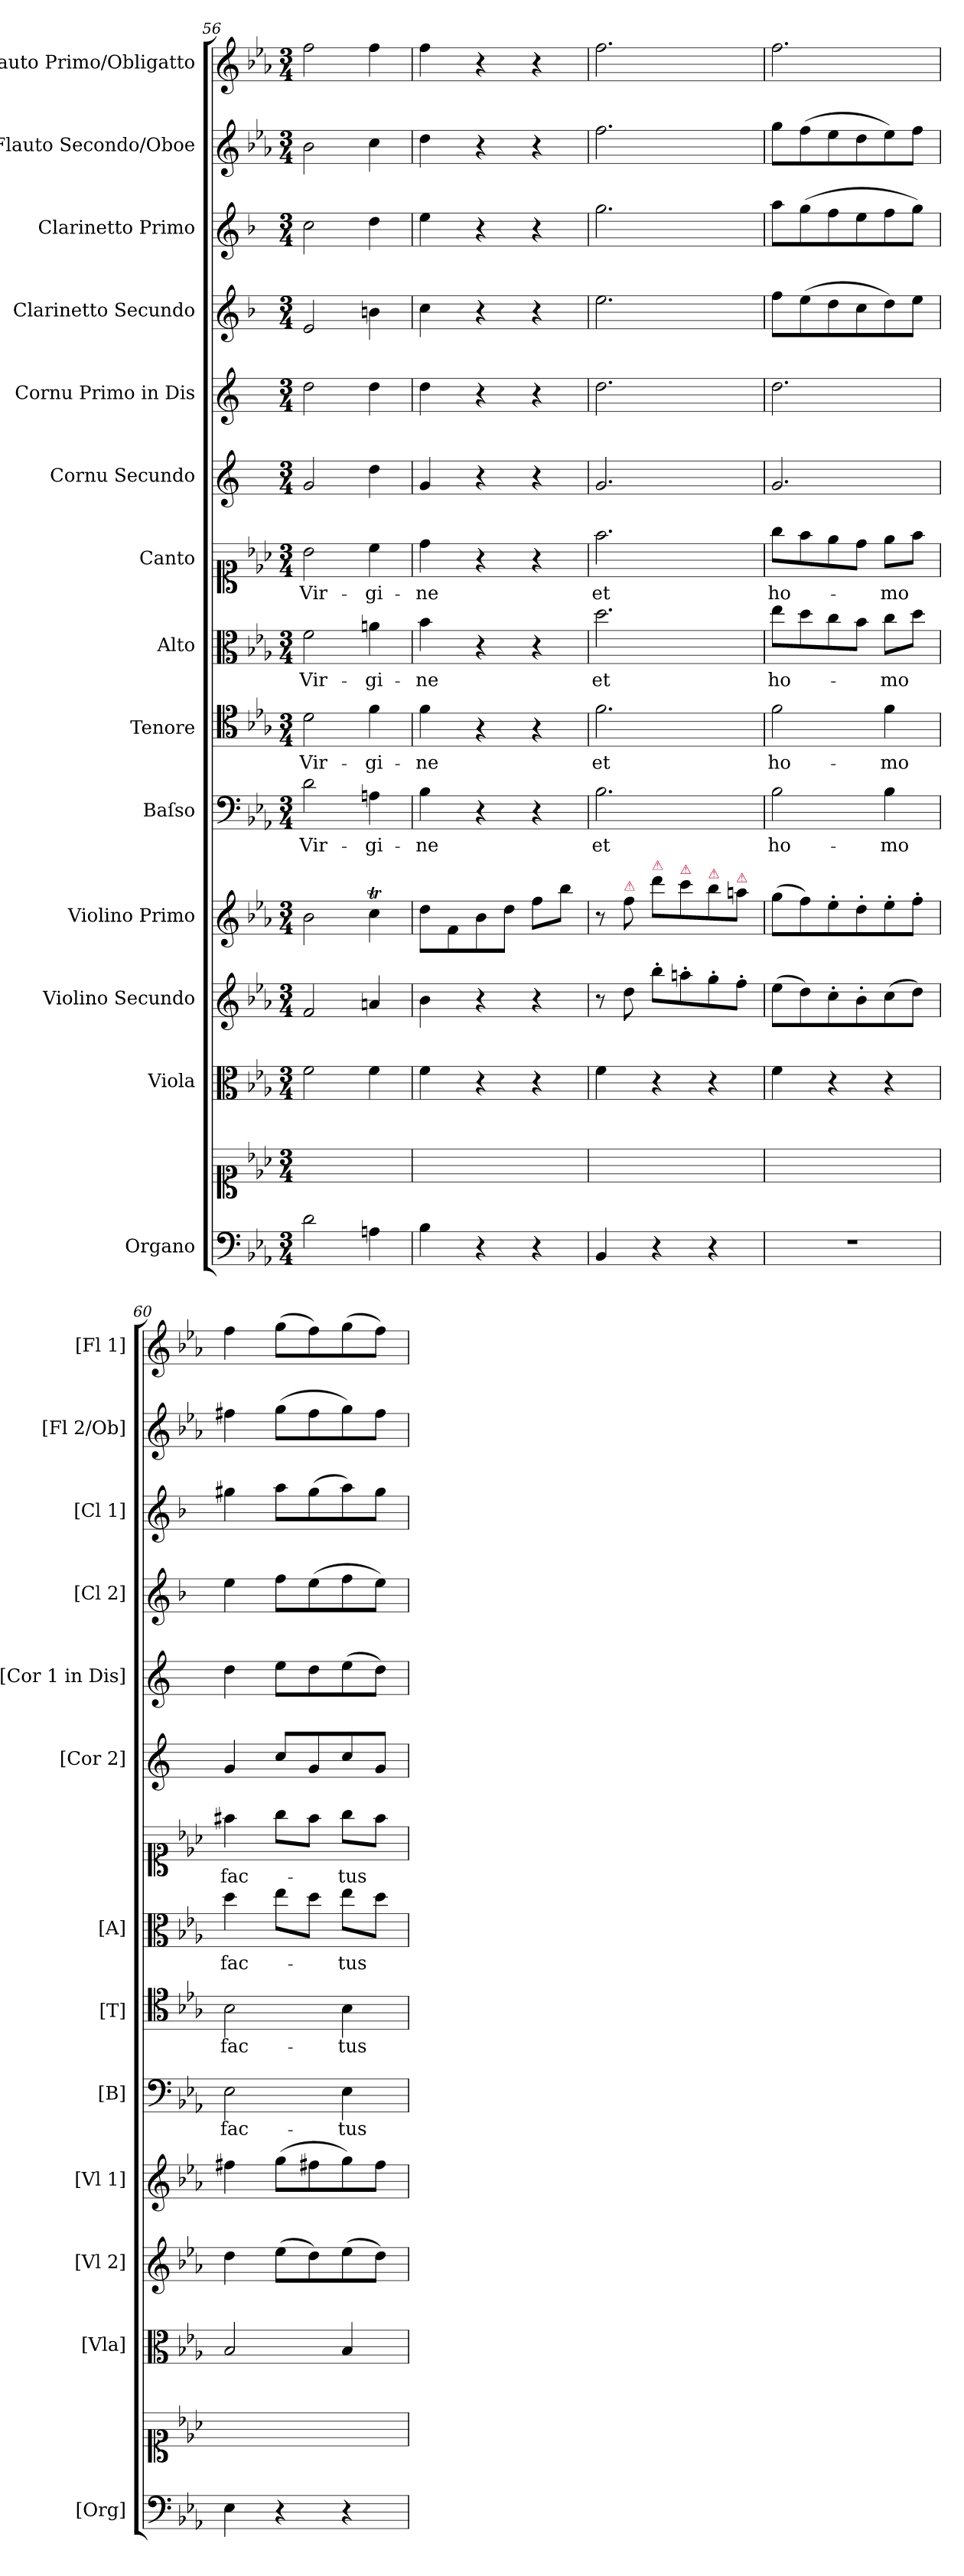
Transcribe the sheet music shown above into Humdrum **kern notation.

**kern	**kern	**kern	**kern	**kern	**kern	**text	**kern	**text	**kern	**text	**kern	**text	**kern	**kern	**kern	**kern	**kern	**kern
*part14	*part14	*part13	*part12	*part11	*part10	*part10	*part9	*part9	*part8	*part8	*part7	*part7	*part6	*part5	*part4	*part3	*part2	*part1
*staff15	*staff14	*staff13	*staff12	*staff11	*staff10	*staff10	*staff9	*staff9	*staff8	*staff8	*staff7	*staff7	*staff6	*staff5	*staff4	*staff3	*staff2	*staff1
*I"Organo	*	*I"Viola	*I"Violino Secundo	*I"Violino Primo	*I"Baſso	*	*I"Tenore	*	*I"Alto	*	*I"Canto	*	*I"Cornu Secundo	*I"Cornu Primo in Dis	*I"Clarinetto Secundo	*I"Clarinetto Primo	*I"Flauto Secondo/Oboe	*I"Flauto Primo/Obligatto
*I'[Org]	*	*I'[Vla]	*I'[Vl 2]	*I'[Vl 1]	*I'[B]	*	*I'[T]	*	*I'[A]	*	*	*	*I'[Cor 2]	*I'[Cor 1 in Dis]	*I'[Cl 2]	*I'[Cl 1]	*I'[Fl 2/Ob]	*I'[Fl 1]
*clefF4	*clefC1	*clefC3	*clefG2	*clefG2	*clefF4	*	*clefC4	*	*clefC3	*	*clefC1	*	*clefG2	*clefG2	*clefG2	*clefG2	*clefG2	*clefG2
*	*	*	*	*	*	*	*	*	*	*	*	*	*ITrd-2c-3	*ITrd-2c-3	*ITrd1c2	*ITrd1c2	*	*
*k[b-e-a-]	*k[b-e-a-]	*k[b-e-a-]	*k[b-e-a-]	*k[b-e-a-]	*k[b-e-a-]	*	*k[b-e-a-]	*	*k[b-e-a-]	*	*k[b-e-a-]	*	*k[b-e-a-]	*k[b-e-a-]	*k[b-e-a-]	*k[b-e-a-]	*k[b-e-a-]	*k[b-e-a-]
*E-:	*E-:	*E-:	*E-:	*E-:	*E-:	*	*E-:	*	*E-:	*	*E-:	*	*E-:	*E-:	*E-:	*E-:	*E-:	*E-:
*M3/4	*M3/4	*M3/4	*M3/4	*M3/4	*M3/4	*	*M3/4	*	*M3/4	*	*M3/4	*	*M3/4	*M3/4	*M3/4	*M3/4	*M3/4	*M3/4
=56	=56	=56	=56	=56	=56	=56	=56	=56	=56	=56	=56	=56	=56	=56	=56	=56	=56	=56
2d\	2.ryy	2f\	2f/	2b-\	2d\	Vir-	2d\	Vir-	2f\	Vir-	2b-\	Vir-	2b-/	2ff\	2d/	2b-\	2b-\	2ff\
4An\	.	4f\	4an/	4ccT\	4An\	-gi-	4f\	-gi-	4an\	-gi-	4cc\	-gi-	4ff\	4ff\	4an\	4cc\	4cc\	4ff\
=57	=57	=57	=57	=57	=57	=57	=57	=57	=57	=57	=57	=57	=57	=57	=57	=57	=57	=57
4B-\	2.ryy	4f\	4b-\	8dd\L	4B-\	-ne	4f\	-ne	4b-\	-ne	4dd\	-ne	4b-/	4ff\	4b-\	4dd\	4dd\	4ff\
.	.	.	.	8f\	.	.	.	.	.	.	.	.	.	.	.	.	.	.
4r	.	4r	4r	8b-\	4r	.	4r	.	4r	.	4r	.	4r	4r	4r	4r	4r	4r
.	.	.	.	8dd\J	.	.	.	.	.	.	.	.	.	.	.	.	.	.
4r	.	4r	4r	8ff\L	4r	.	4r	.	4r	.	4r	.	4r	4r	4r	4r	4r	4r
.	.	.	.	8bb-\J	.	.	.	.	.	.	.	.	.	.	.	.	.	.
=58	=58	=58	=58	=58	=58	=58	=58	=58	=58	=58	=58	=58	=58	=58	=58	=58	=58	=58
4BB-/	2.ryy	4f\	8r	8r	2.B-\	et	2.f\	et	2.dd\	et	2.ff\	et	2.b-/	2.ff\	2.dd\	2.ff\	2.ff\	2.ff\
!	!	!	!	!LO:TX:a:color=crimson:t=⚠	!	!	!	!	!	!	!	!	!	!	!	!	!	!
.	.	.	8dd\	8ff\	.	.	.	.	.	.	.	.	.	.	.	.	.	.
!	!	!	!	!LO:TX:a:color=crimson:t=⚠	!	!	!	!	!	!	!	!	!	!	!	!	!	!
4r	.	4r	8bb-'>\L	8ddd\L	.	.	.	.	.	.	.	.	.	.	.	.	.	.
!	!	!	!	!LO:TX:a:color=crimson:t=⚠	!	!	!	!	!	!	!	!	!	!	!	!	!	!
.	.	.	8aan'>\	8ccc\	.	.	.	.	.	.	.	.	.	.	.	.	.	.
!	!	!	!	!LO:TX:a:color=crimson:t=⚠	!	!	!	!	!	!	!	!	!	!	!	!	!	!
4r	.	4r	8gg'>\	8bb-\	.	.	.	.	.	.	.	.	.	.	.	.	.	.
!	!	!	!	!LO:TX:a:color=crimson:t=⚠	!	!	!	!	!	!	!	!	!	!	!	!	!	!
.	.	.	8ff'>\J	8aan\J	.	.	.	.	.	.	.	.	.	.	.	.	.	.
=59	=59	=59	=59	=59	=59	=59	=59	=59	=59	=59	=59	=59	=59	=59	=59	=59	=59	=59
2.r	2.ryy	4f\	(>8ee-\L	(>8gg\L	2B-\	ho-	2f\	ho-	8ee-\L	ho-	8gg\L	ho-	2.b-/	2.ff\	8ee-\L	8gg\L	8gg\L	2.ff\
.	.	.	8dd\)	8ff\)	.	.	.	.	8dd\	.	8ff\	.	.	.	(>8dd\	(>8ff\	(>8ff\	.
.	.	4r	8cc'>\	8ee-'>\	.	.	.	.	8cc\	.	8ee-\	.	.	.	8cc\	8ee-\	8ee-\	.
.	.	.	8b-'>\	8dd'>\	.	.	.	.	8b-\J	.	8dd\J	.	.	.	8b-\	8dd\	8dd\	.
.	.	4r	(>8cc\	8ee-'>\	4B-\	-mo	4f\	-mo	8cc\L	-mo	8ee-\L	-mo	.	.	8cc\)	8ee-\	8ee-\)	.
.	.	.	8dd\J)	8ff'>\J	.	.	.	.	8dd\J	.	8ff\J	.	.	.	8dd\J	8ff\J)	8ff\J	.
=60	=60	=60	=60	=60	=60	=60	=60	=60	=60	=60	=60	=60	=60	=60	=60	=60	=60	=60
4E-\	2.ryy	2B-/	4dd\	4ff#X\	2E-\	fac-	2B-\	fac-	4dd\	fac-	4ff#X\	fac-	4b-/	4ff\	4dd\	4ff#X\	4ff#X\	4ff\
4r	.	.	(>8ee-\L	(>8gg\L	.	.	.	.	8ee-\L	.	8gg\L	.	8ee-/L	8gg\L	8ee-\L	8gg\L	(>8gg\L	(>8gg\L
.	.	.	8dd\)	8ff#X\	.	.	.	.	8dd\J	.	8ff#\J	.	8b-/	8ff\	(>8dd\	(>8ff#\	8ff#\	8ff\)
4r	.	4B-/	(>8ee-\	8gg\)	4E-\	-tus	4B-\	-tus	8ee-\L	-tus	8gg\L	-tus	8ee-/	(>8gg\	8ee-\	8gg\)	8gg\)	(>8gg\
.	.	.	8dd\J)	8ff#\J	.	.	.	.	8dd\J	.	8ff#\J	.	8b-/J	8ff\J)	8dd\J)	8ff#\J	8ff#\J	8ff\J)
=	=	=	=	=	=	=	=	=	=	=	=	=	=	=	=	=	=	=
*-	*-	*-	*-	*-	*-	*-	*-	*-	*-	*-	*-	*-	*-	*-	*-	*-	*-	*-
